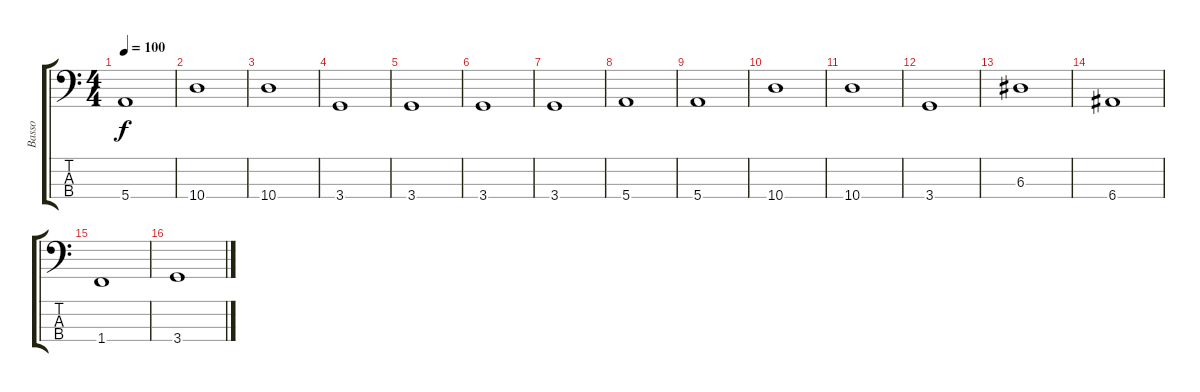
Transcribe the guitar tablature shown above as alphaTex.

\track ("Basso" "Basso") {instrument fretlessbass}
\staff {score tabs}
\tuning (G2 D2 A1 E1) {hide}
\ts (4 4)
\tempo 100
\clef f4
\ks c
5.4.1{dy f} |
10.4.1 |
10.4.1 |
3.4.1{instrument fretlessbass} |
3.4.1 |
3.4.1 |
3.4.1 |
5.4.1 |
5.4.1 |
10.4.1 |
10.4.1 |
3.4.1 |
6.3.1 |
6.4.1 |
1.4.1 |
3.4.1
